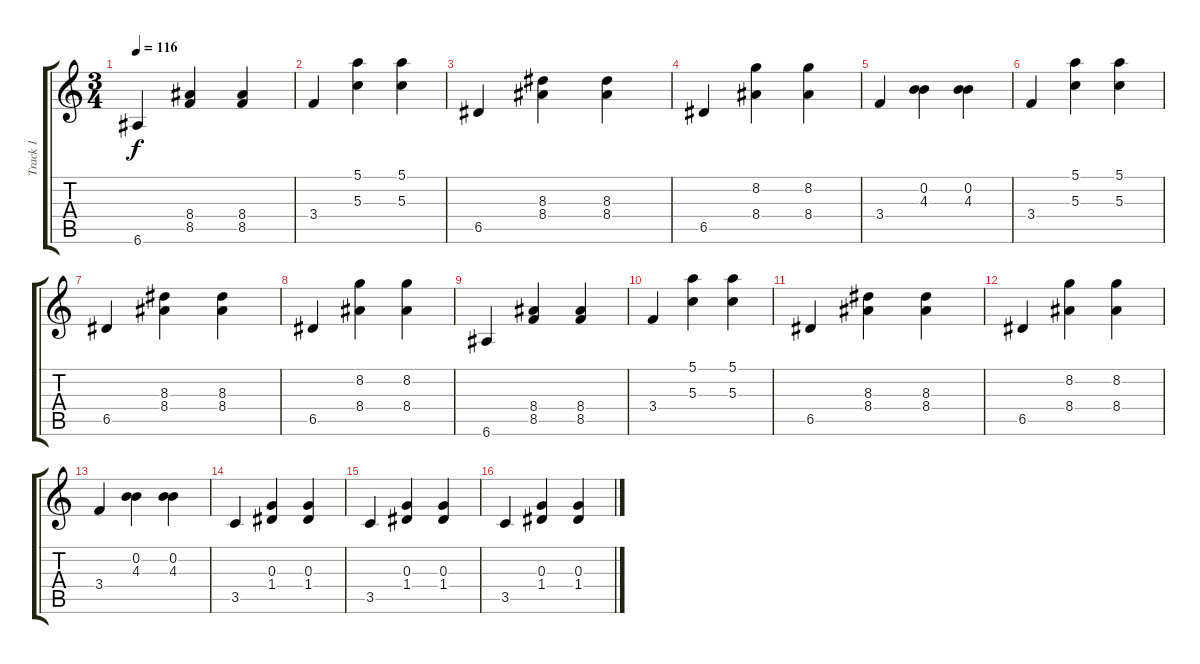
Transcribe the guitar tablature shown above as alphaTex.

\track ("Track 1" "Track 1") {instrument contrabass}
\staff {score tabs}
\tuning (E4 B3 G3 D3 A2 E2) {hide}
\ts (3 4)
\tempo 116
\clef g2
\ks c
6.6.4{dy f} (8.4 8.5).4 (8.4 8.5).4 |
3.4.4 (5.1 5.3).4 (5.1 5.3).4 |
6.5.4 (8.3 8.4).4 (8.3 8.4).4 |
6.5.4 (8.2 8.4).4 (8.2 8.4).4 |
3.4.4 (0.2 4.3).4 (0.2 4.3).4 |
3.4.4 (5.1 5.3).4 (5.1 5.3).4 |
6.5.4 (8.3 8.4).4 (8.3 8.4).4 |
6.5.4 (8.2 8.4).4 (8.2 8.4).4 |
6.6.4 (8.4 8.5).4 (8.4 8.5).4 |
3.4.4 (5.1 5.3).4 (5.1 5.3).4 |
6.5.4 (8.3 8.4).4 (8.3 8.4).4 |
6.5.4 (8.2 8.4).4 (8.2 8.4).4 |
3.4.4 (0.2 4.3).4 (0.2 4.3).4 |
3.5.4 (0.3 1.4).4 (0.3 1.4).4 |
3.5.4 (0.3 1.4).4 (0.3 1.4).4 |
3.5.4 (0.3 1.4).4 (0.3 1.4).4
